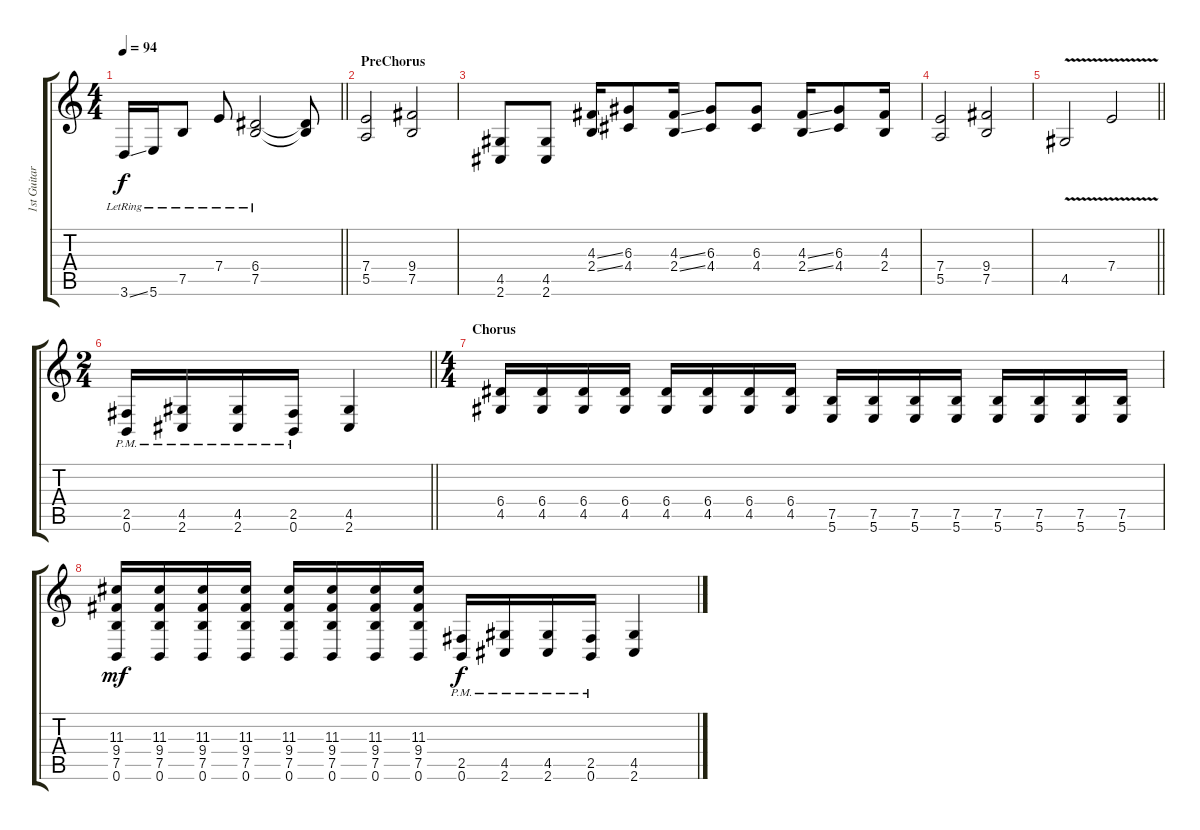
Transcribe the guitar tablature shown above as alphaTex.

\track ("1st Guitar" "1st Guitar") {instrument distortionguitar}
\staff {score tabs}
\tuning (B3 Gb3 D3 A2 E2 B1) {hide}
\ts (4 4)
\tempo 94
\clef g2
\barLineRight lightlight
\ks c
3.6{ss lr}.16{dy f} 5.6{lr}.16 7.5{lr}.8 7.4{lr}.8 (6.4{lr} 7.5{lr}).2 (6.4{t} 7.5{t}).8 |
\section ("" "PreChorus")
(7.4 5.5).2{instrument overdrivenguitar} (9.4 7.5).2 |
(4.5 2.6).8 (4.5 2.6).8 (4.3{ss} 2.4{ss}).16 (6.3 4.4).8 (4.3{ss} 2.4{ss}).16 (6.3 4.4).8 (6.3 4.4).8 (4.3{ss} 2.4{ss}).16 (6.3 4.4).8 (4.3 2.4).16 |
(7.4 5.5).2 (9.4 7.5).2 |
\barLineRight lightlight
4.5{v}.2 7.4{v}.2 |
\ts (2 4)
\barLineRight lightlight
(2.5{pm} 0.6{pm}).16 (4.5{pm} 2.6{pm}).16 (4.5{pm} 2.6{pm}).16 (2.5{pm} 0.6{pm}).16 (4.5 2.6).4 |
\ts (4 4)
\section ("" "Chorus")
(6.4 4.5).16 (6.4 4.5).16 (6.4 4.5).16 (6.4 4.5).16 (6.4 4.5).16 (6.4 4.5).16 (6.4 4.5).16 (6.4 4.5).16 (7.5 5.6).16 (7.5 5.6).16 (7.5 5.6).16 (7.5 5.6).16 (7.5 5.6).16 (7.5 5.6).16 (7.5 5.6).16 (7.5 5.6).16 |
(11.3 9.4 7.5 0.6).16{dy mf} (11.3 9.4 7.5 0.6).16 (11.3 9.4 7.5 0.6).16 (11.3 9.4 7.5 0.6).16 (11.3 9.4 7.5 0.6).16 (11.3 9.4 7.5 0.6).16 (11.3 9.4 7.5 0.6).16 (11.3 9.4 7.5 0.6).16 (2.5{pm} 0.6{pm}).16{dy f} (4.5{pm} 2.6{pm}).16 (4.5{pm} 2.6{pm}).16 (2.5{pm} 0.6{pm}).16 (4.5 2.6).4
